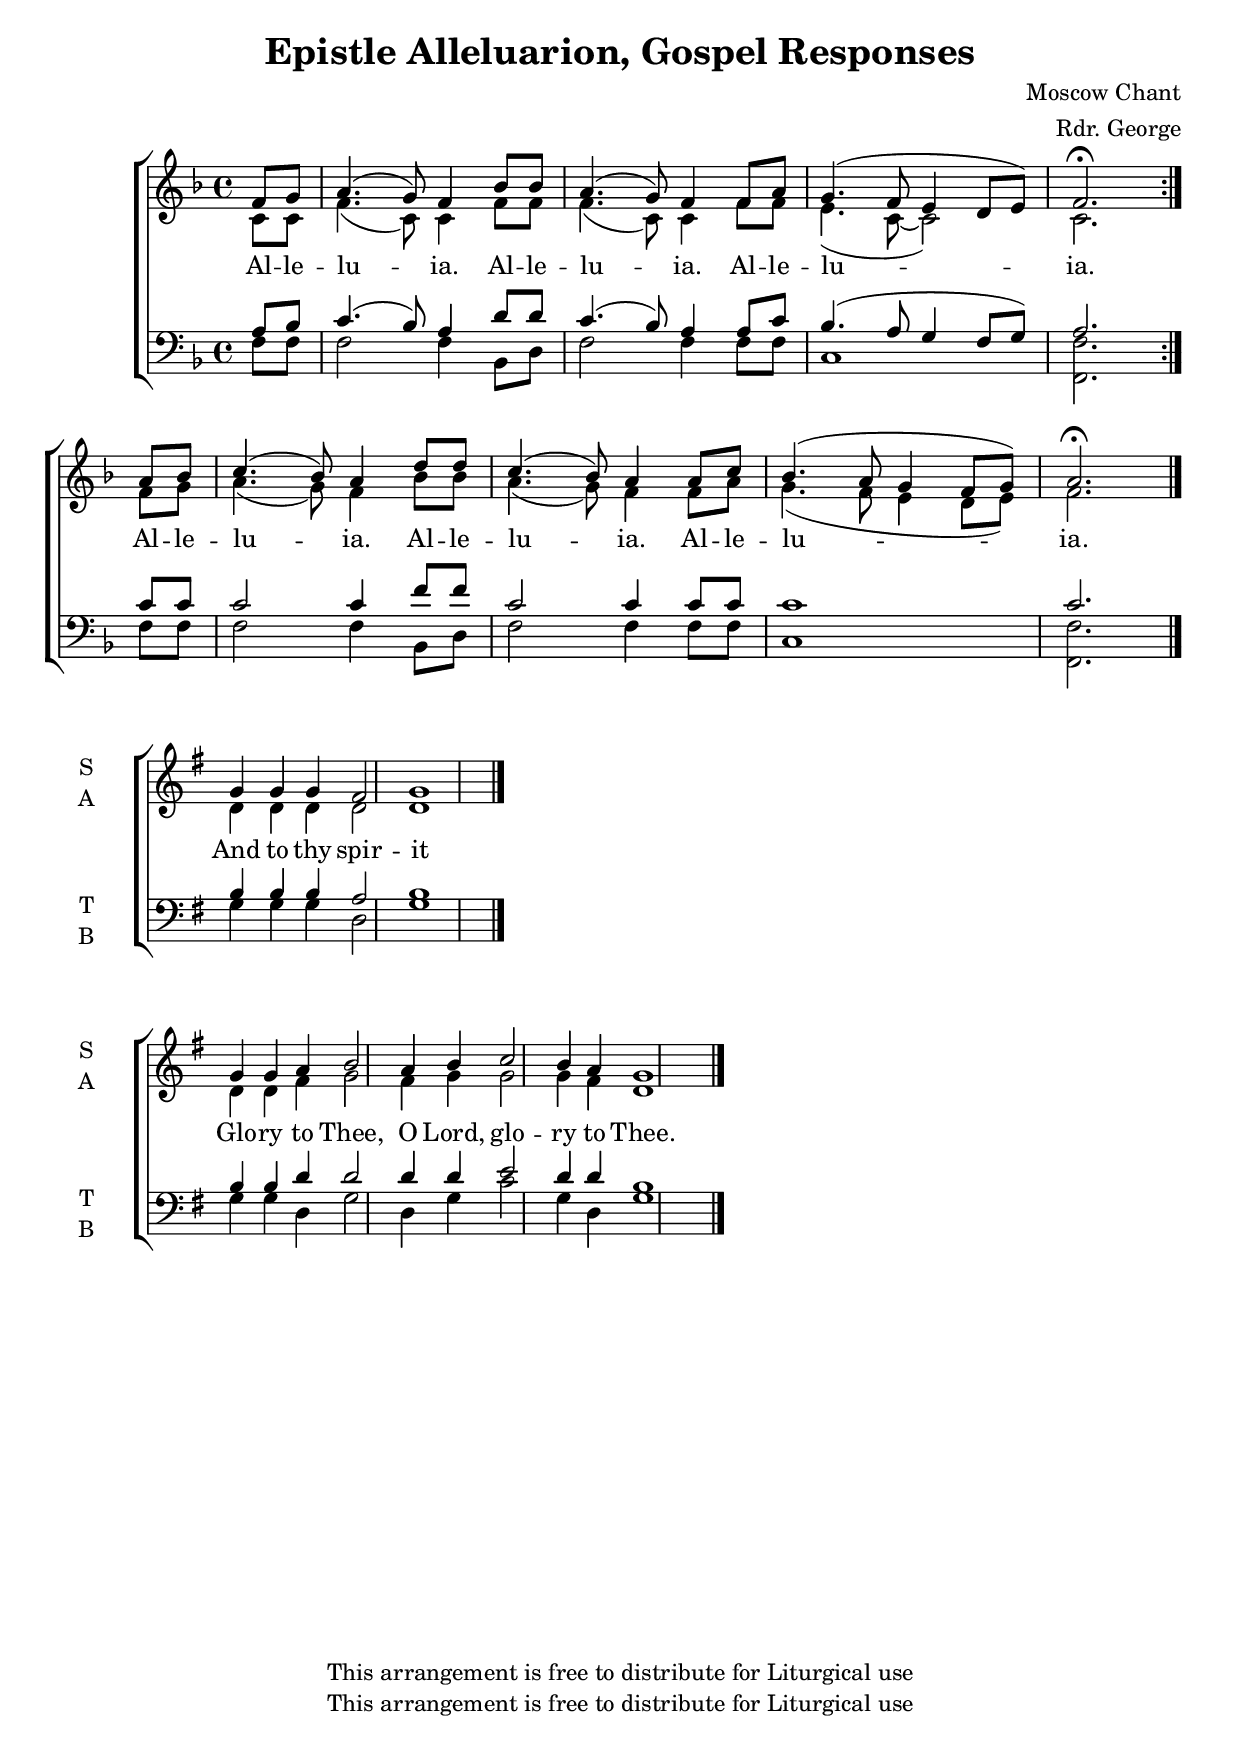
\version "2.18.2"

\header {
  title = "Epistle Alleluarion, Gospel Responses"
  subtitle = ""
  subsubtitle = ""
  composer = "Moscow Chant"
  arranger = "Rdr. George"
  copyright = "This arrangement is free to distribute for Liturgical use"
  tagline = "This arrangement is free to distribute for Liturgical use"
}
\version "2.18.2"

\score
{
	\context ChoirStaff
	<<
		\context Staff = women
		<<
			\key f \major
			\clef treble
			\time 4/4
			\context Voice = "sopranos"
			{
				\voiceOne
				\relative g'
				{
					\repeat volta 2
					{
						\partial 4
						f8 g a4.( g8) f4
						bes8 bes a4.( g8) f4
						f8 a g4.( f8 e4 d8 e) f2.\fermata
					}
					\partial 4
					a8 bes c4.( bes8) a4
					d8 d c4.( bes8) a4
					a8 c bes4.( a8 g4 f8 g) a2.\fermata\bar"|."
				}
			}
			\context Voice = "altos"
			{
				\voiceTwo
				\relative f'
				{
					\repeat volta 2
					{
						c8 c f4.( c8) c4
						f8 f f4.( c8) c4
						f8 f e4.( c8~ c2) c2.
					}
					f8 g a4.( g8) f4
					bes8 bes a4.( g8) f4
					f8 a g4.( f8 e4 d8 e) f2.
				}
			}
		>>
		\new Lyrics \lyricsto "sopranos"
		{
			\repeat volta 2
			{
				Al -- le -- lu -- ia.
				Al -- le -- lu -- ia.
				Al -- le -- lu -- ia.
			}
			Al -- le -- lu -- ia.
			Al -- le -- lu -- ia.
			Al -- le -- lu -- ia.
		}
		\context Staff = men
		<<
			\key f \major
			\clef bass
			\context Voice = "tenors"
			{
				\voiceOne
				\relative c'
				{
					\repeat volta 3
					{
						a8 bes c4.( bes8) a4
						d8 d c4.( bes8) a4
						a8 c bes4.( a8 g4 f8 g) a2.
					}
					c8 c c2 c4
					f8 f c2 c4
					c8 c c1 c2.
				}
			}
			\context Voice = "bass"
			{
				\voiceTwo
				\relative f
				{
					\repeat volta 3
					{
						f8 f f2 f4
						bes,8 d f2 f4
						f8 f c1 <f f,>2.
					}
					f8 f f2 f4
					bes,8 d f2 f4
					f8 f c1 <f f,>2.
				}
			}
		>>
	>>
}

\version "2.18.2"

% Provide an easy way to group a bunch of text together on a breve
% http://lilypond.org/doc/v2.18/Documentation/notation/working-with-ancient-music_002d_002dscenarios-and-solutions
recite = \once \override LyricText.self-alignment-X = #-1

\defineBarLine "invisible" #'("" "" "")
global = {
  \time 4/4 % Not used, Time_signature_engraver is removed from layout
  \key g \major
  \set Timing.defaultBarType = "invisible" %% Only put bar lines where I say
}

lyricText = \lyricmode {
  And to thy spir -- it
}

soprano = \relative c'' {
  \global % Leave these here for key to display
  g4 g g fis2 g1 \bar "|."
}

alto = \relative c' {
  \global % Leave these here for key to display
  d4 d d d2 d1
}

tenor = \relative c' {
  \global % Leave these here for key to display
  b4 b b a2 b1
}

bass = \relative c' {
  \global % Leave these here for key to display
  g4 g g d2 g1
}

\score {
  \new ChoirStaff <<
    \new Staff \with {
      midiInstrument = "choir aahs"
      instrumentName = \markup \center-column { S A }
    } <<
      \new Voice = "soprano" { \voiceOne \soprano }
      \new Voice = "alto" { \voiceTwo \alto }
    >>
    \new Lyrics \with {
      \override VerticalAxisGroup #'staff-affinity = #CENTER
    } \lyricsto "soprano" \lyricText

    \new Staff \with {
      midiInstrument = "choir aahs"
      instrumentName = \markup \center-column { T B }
    } <<
      \clef bass
      \new Voice = "tenor" { \voiceOne \tenor }
      \new Voice = "bass" { \voiceTwo \bass }
    >>
  >>
  \layout {
    \context {
      \Staff
      \remove "Time_signature_engraver"
    }
    \context {
      \Score
      \omit BarNumber
    }
  }
  \midi { \tempo 4 = 120
          \context {
            \Voice
            \remove "Dynamic_performer"
    }
  }
}

\version "2.18.2"

% Provide an easy way to group a bunch of text together on a breve
% http://lilypond.org/doc/v2.18/Documentation/notation/working-with-ancient-music_002d_002dscenarios-and-solutions
recite = \once \override LyricText.self-alignment-X = #-1

\defineBarLine "invisible" #'("" "" "")
global = {
  \time 4/4 % Not used, Time_signature_engraver is removed from layout
  \key g \major
  \set Timing.defaultBarType = "invisible" %% Only put bar lines where I say
}

lyricText = \lyricmode {
  Glo -- ry to Thee, O Lord, glo -- ry to Thee.
}

soprano = \relative c'' {
  \global % Leave these here for key to display
  g4 g a b2 a4 b c2 b4 a g1  \bar "|."
}

alto = \relative c' {
  \global % Leave these here for key to display
  d4 d fis g2 fis4 g g2 g4 fis d1
}

tenor = \relative c' {
  \global % Leave these here for key to display
  b4 b d d2 d4 d e2 d4 d b1
}

bass = \relative c' {
  \global % Leave these here for key to display
  g4 g d g2 d4 g c2 g4 d g1
}

\score {
  \new ChoirStaff <<
    \new Staff \with {
      midiInstrument = "choir aahs"
      instrumentName = \markup \center-column { S A }
    } <<
      \new Voice = "soprano" { \voiceOne \soprano }
      \new Voice = "alto" { \voiceTwo \alto }
    >>
    \new Lyrics \with {
      \override VerticalAxisGroup #'staff-affinity = #CENTER
    } \lyricsto "soprano" \lyricText

    \new Staff \with {
      midiInstrument = "choir aahs"
      instrumentName = \markup \center-column { T B }
    } <<
      \clef bass
      \new Voice = "tenor" { \voiceOne \tenor }
      \new Voice = "bass" { \voiceTwo \bass }
    >>
  >>
  \layout {
    \context {
      \Staff
      \remove "Time_signature_engraver"
    }
    \context {
      \Score
      \omit BarNumber
    }
  }
  \midi { \tempo 4 = 120
          \context {
            \Voice
            \remove "Dynamic_performer"
    }
  }
}

